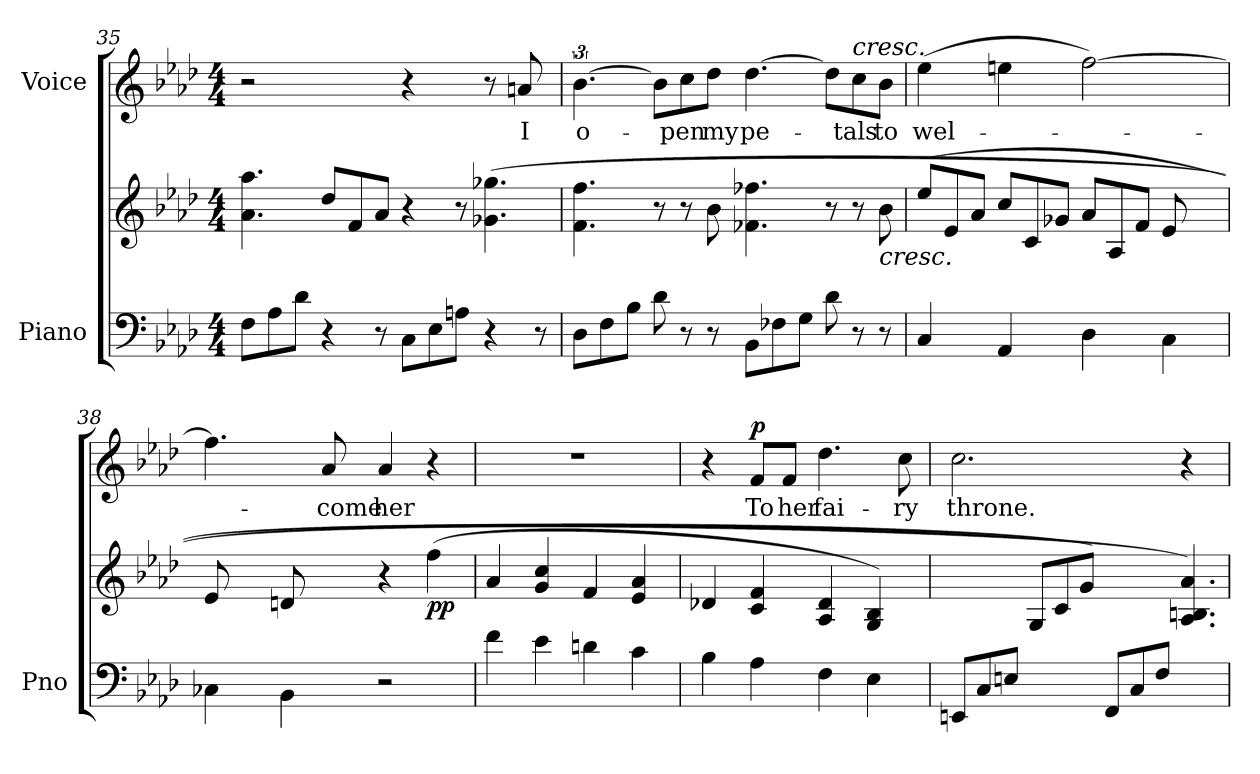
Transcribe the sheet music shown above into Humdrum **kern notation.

**kern	**kern	**dynam	**kern	**text	**dynam
*part2	*part2	*part2	*part1	*part1	*part1
*staff3	*staff2	*staff2/3	*staff1	*staff1	*staff1
*I"Piano	*	*	*I"Voice	*	*
*I'Pno	*	*	*	*	*
*clefF4	*clefG2	*	*clefG2	*	*
*k[b-e-a-d-]	*k[b-e-a-d-]	*	*k[b-e-a-d-]	*	*
*M4/4	*M4/4	*	*M4/4	*	*
*Xtuplet	*Xtuplet	*	*	*	*
=35	=35	=35	=35	=35	=35
12F\L	6.a-\ 6.aa-\	.	2r	.	.
12A-\	.	.	.	.	.
12d-\J	.	.	.	.	.
6r	12dd-/L	.	.	.	.
.	12f/	.	.	.	.
12r	(12a-/J	.	.	.	.
12C\L	6r	.	4r	.	.
12E-\	.	.	.	.	.
12An\J	12r	.	.	.	.
6r	(6.g-X\ 6.gg-X\	.	8r	.	.
.	.	.	8an/	I	.
12r	.	.	.	.	.
=36	=36	=36	=36	=36	=36
12D-\L	6.f\ 6.ff\	.	[6.b-\	o-	.
12F\	.	.	.	.	.
12B-\J	.	.	.	.	.
*	*	*	*Xtuplet	*	*
12d-\	12r	.	12b-\L]	.	.
12r	12r	.	12cc\	-pen	.
12r	12b-\	.	12dd-\J	my	.
12BB-\L	6.f-X\ 6.ff-X\	.	[6.dd-\	pe-	.
12F-X\	.	.	.	.	.
12G\J	.	.	.	.	.
12d-\	12r	.	12dd-\L]	.	.
!	!	!	!LO:TX:a:i:t=cresc.	!	!
12r	12r	.	12cc\	-tals	.
!	!LO:TX:b:i:t=cresc.	!	!	!	!
12r	12b-\	.	12b-\J	to	.
=37	=37	=37	=37	=37	=37
*^	*	*	*	*	*
6%5ryy	4C/	(12ee-/L	.	(4ee-\	wel-	.
.	.	12e-/	.	.	.	.
.	.	12a-/J	.	.	.	.
.	4AA-/	12cc/L	.	4een\	.	.
.	.	12c/	.	.	.	.
.	.	12g-X/J	.	.	.	.
.	4D-\	12a-/L	.	[2ff\)	.	.
.	.	12A-/	.	.	.	.
.	.	12f/J	.	.	.	.
.	4C\	12e-/L	.	.	.	.
12F/	.	6ryy	.	.	.	.
12A-/J	.	.	.	.	.	.
=38	=38	=38	=38	=38	=38	=38
12ryy	4C-X\	12e-/L	.	4.ff\]	.	.
12F/	.	6ryy	.	.	.	.
12A-/J	.	.	.	.	.	.
12ryy	4BB-\	12dn/L	.	.	.	.
12F/	.	6ryy	.	.	.	.
.	.	.	.	8a-/	-come	.
12A-/J)	.	.	.	.	.	.
2ryy	2r	4r	.	4a-/	her	.
!	!	!	!LO:DY:b	!	!	!
.	.	(4ff\	pp	4r	.	.
*v	*v	*	*	*	*	*
=39	=39	=39	=39	=39	=39
4f\	4a-/	.	1r	.	.
4e-\	4g/ 4cc/	.	.	.	.
4dn\	4f/	.	.	.	.
4c\	4e-/ 4a-/	.	.	.	.
=40	=40	=40	=40	=40	=40
4B-\	4d-X/	.	4r	.	.
!	!	!	!	!	!LO:DY:a
4A-\	4c/ 4f/	.	8f/L	To	p
.	.	.	8f/J	her	.
4F\	4A-/ 4d-/	.	4.dd-\	fai-	.
4E-\	4G/ 4B-/)	.	.	.	.
.	.	.	8cc\	-ry	.
=41	=41	=41	=41	=41	=41
*^	*	*	*	*	*
(12EEn/L	1ryy	4ryy	.	2.cc\	throne.	.
12C/	.	.	.	.	.	.
12En/J	.	.	.	.	.	.
4ryy	.	12G/L	.	.	.	.
.	.	12c/	.	.	.	.
.	.	12g/J)	.	.	.	.
(12FF/L	.	4ryy	.	.	.	.
12C/	.	.	.	.	.	.
12F/J	.	.	.	.	.	.
4ryy	.	6.A-/ 6.Bn/ 6.a-/)	.	4r	.	.
*v	*v	*	*	*	*	*
=	=	=	=	=	=
*-	*-	*-	*-	*-	*-
